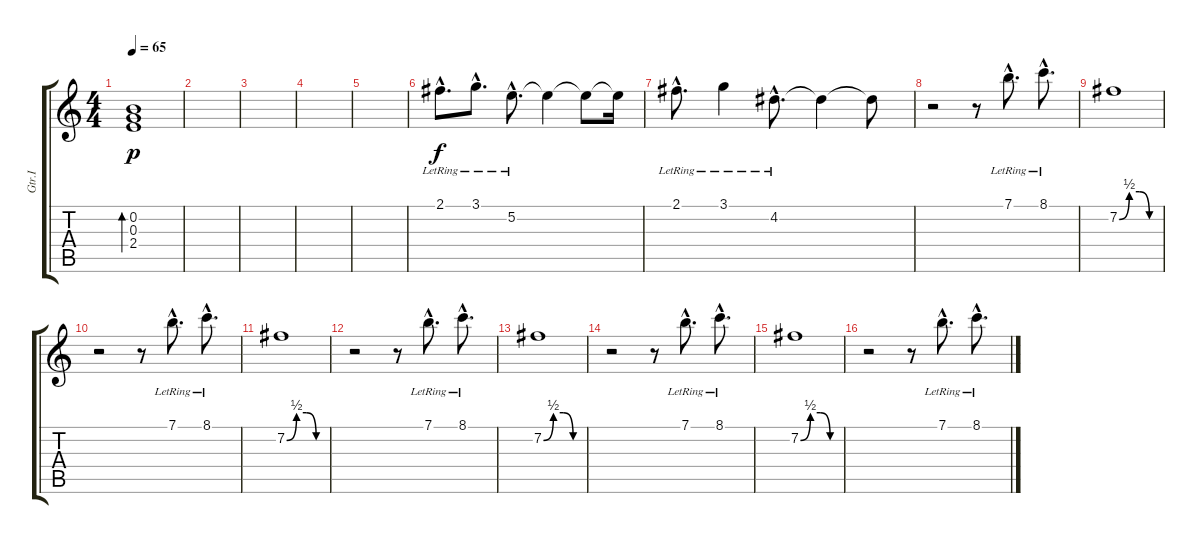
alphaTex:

\track ("Gtr.I" "Gtr.I") {instrument electricguitarjazz}
\staff {score tabs}
\tuning (E4 B3 G3 D3 A2 E2) {hide}
\ts (4 4)
\tempo 65
\clef g2
\ks c
(0.2 0.3 2.4).1{bd 60 dy p} |
|
|
|
|
2.1{hac lr}.8{d dy f} 3.1{hac lr}.8{d} 5.2{hac lr}.8{d} 5.2{t}.4 5.2{t}.8 5.2{t}.16 |
2.1{hac lr}.8{d} 3.1{lr}.4 4.2{hac lr}.8{d} 4.2{t}.4 4.2{t}.8 |
r.2 r.8 7.1{hac lr}.8{d} 8.1{hac lr}.8{d} |
7.2{be (custom 0 0 15 2 30 2 45 0 60 0)}.1 |
r.2 r.8 7.1{hac lr}.8{d} 8.1{hac lr}.8{d} |
7.2{be (custom 0 0 15 2 30 2 45 0 60 0)}.1 |
r.2 r.8 7.1{hac lr}.8{d} 8.1{hac lr}.8{d} |
7.2{be (custom 0 0 15 2 30 2 45 0 60 0)}.1 |
r.2 r.8 7.1{hac lr}.8{d} 8.1{hac lr}.8{d} |
7.2{be (custom 0 0 15 2 30 2 45 0 60 0)}.1 |
r.2 r.8 7.1{hac lr}.8{d} 8.1{hac lr}.8{d}
